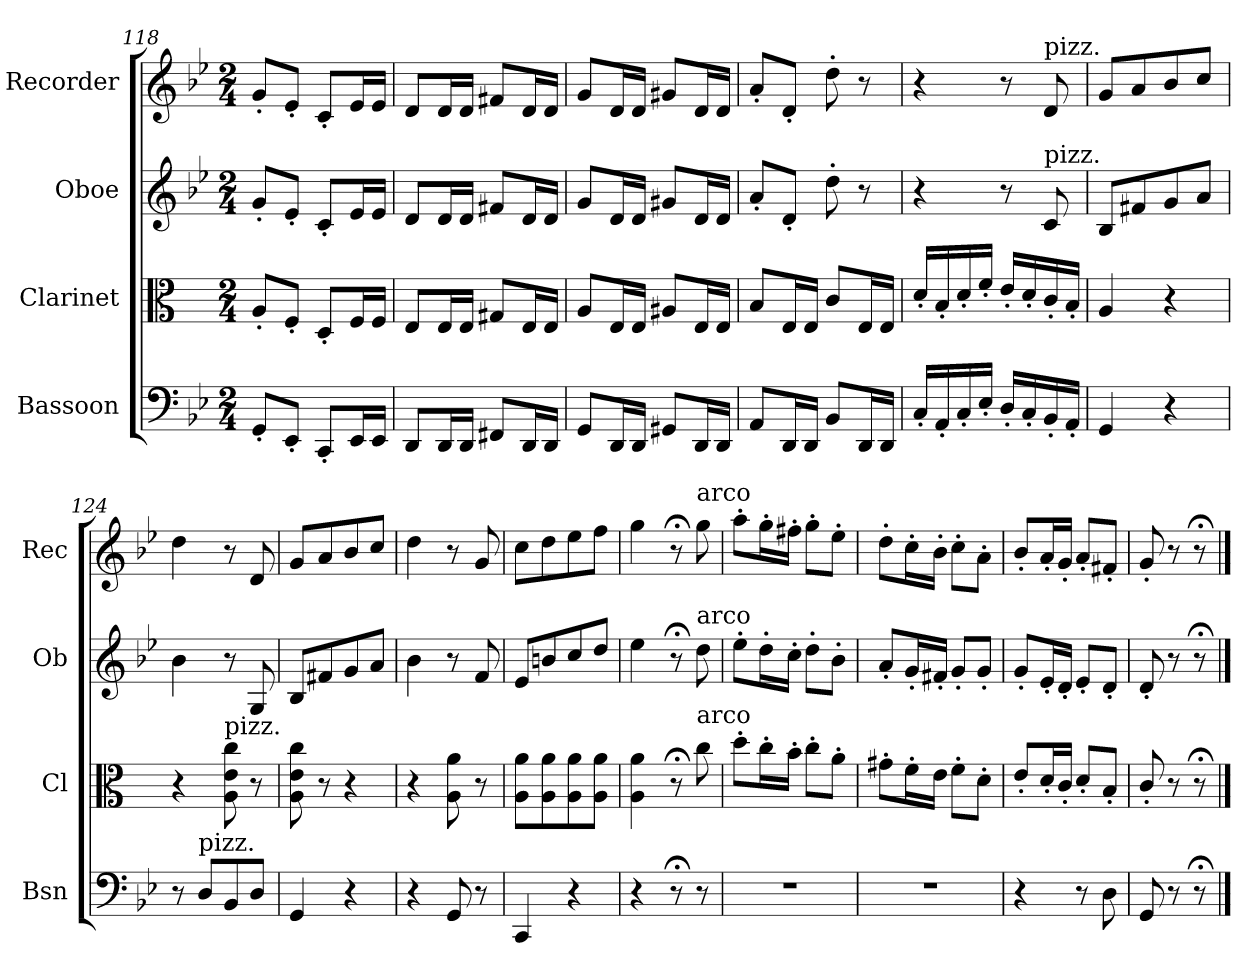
**kern	**kern	**kern	**kern
*part4	*part3	*part2	*part1
*staff4	*staff3	*staff2	*staff1
*I"Bassoon	*I"Clarinet	*I"Oboe	*I"Recorder
*I'Bsn	*I'Cl	*I'Ob	*I'Rec
*clefF4	*clefC3	*clefG2	*clefG2
*	*ITrd1c2	*	*
*k[b-e-]	*k[b-e-]	*k[b-e-]	*k[b-e-]
*M2/4	*M2/4	*M2/4	*M2/4
=118	=118	=118	=118
8GG'/L	8G'/L	8g'/L	8g'/L
8EE-'/J	8E-'/J	8e-'/J	8e-'/J
8CC'/L	8C'/L	8c'/L	8c'/L
16EE-/L	16E-/L	16e-/L	16e-/L
16EE-/JJ	16E-/JJ	16e-/JJ	16e-/JJ
=119	=119	=119	=119
8DD/L	8D/L	8d/L	8d/L
16DD/L	16D/L	16d/L	16d/L
16DD/JJ	16D/JJ	16d/JJ	16d/JJ
8FF#X/L	8F#X/L	8f#X/L	8f#X/L
16DD/L	16D/L	16d/L	16d/L
16DD/JJ	16D/JJ	16d/JJ	16d/JJ
=120	=120	=120	=120
8GG/L	8G/L	8g/L	8g/L
16DD/L	16D/L	16d/L	16d/L
16DD/JJ	16D/JJ	16d/JJ	16d/JJ
8GG#X/L	8G#X/L	8g#X/L	8g#X/L
16DD/L	16D/L	16d/L	16d/L
16DD/JJ	16D/JJ	16d/JJ	16d/JJ
=121	=121	=121	=121
8AA/L	8A/L	8a'/L	8a'/L
16DD/L	16D/L	8d'/J	8d'/J
16DD/JJ	16D/JJ	.	.
8BB-/L	8B-/L	8dd'\	8dd'\
16DD/L	16D/L	8r	8r
16DD/JJ	16D/JJ	.	.
!!LO:LB:g=z
=122	=122	=122	=122
16C'/LL	16c'/LL	4r	4r
16AA'/	16A'/	.	.
16C'/	16c'/	.	.
16E-'/JJ	16e-'/JJ	.	.
16D'/LL	16d'/LL	8r	8r
16C'/	16c'/	.	.
!	!	!	!LO:TX:a:t=pizz.
!	!	!LO:TX:a:t=pizz.	!
16BB-'/	16B-'/	8c/	8d/
16AA'/JJ	16A'/JJ	.	.
=123	=123	=123	=123
4GG/	4G/	8B-/L	8g/L
.	.	8f#X/	8a/
4r	4r	8g/	8b-/
.	.	8a/J	8cc/J
=124	=124	=124	=124
8r	4r	4b-\	4dd\
!LO:TX:a:t=pizz.	!	!	!
8D/L	.	.	.
!	!LO:TX:a:t=pizz.	!	!
8BB-/	8G\ 8d\ 8b-\	8r	8r
8D/J	8r	8G/	8d/
=125	=125	=125	=125
4GG/	8G\ 8d\ 8b-\	8B-/L	8g/L
.	8r	8f#X/	8a/
4r	4r	8g/	8b-/
.	.	8a/J	8cc/J
=126	=126	=126	=126
4r	4r	4b-\	4dd\
8GG/	8G\ 8g\	8r	8r
8r	8r	8f/	8g/
=127	=127	=127	=127
4CC/	8G\ 8g\L	8e-/L	8cc\L
.	8G\ 8g\	8bn/	8dd\
4r	8G\ 8g\	8cc/	8ee-\
.	8G\ 8g\J	8dd/J	8ff\J
=128	=128	=128	=128
4r	4G\ 4g\	4ee-\	4gg\
8r;<	8r;<	8r;<	8r;<
!	!	!	!LO:TX:a:t=arco
!	!	!LO:TX:a:t=arco	!
!	!LO:TX:a:t=arco	!	!
8r	8b-\	8dd\	8gg\
=129	=129	=129	=129
2r	8cc'\L	8ee-'\L	8aa'\L
.	16b-'\L	16dd'\L	16gg'\L
.	16a'\JJ	16cc'\JJ	16ff#X'\JJ
.	8b-'\L	8dd'\L	8gg'\L
.	8g'\J	8b-'\J	8ee-'\J
=130	=130	=130	=130
2r	8f#X'\L	8a'/L	8dd'\L
.	16e-'\L	16g'/L	16cc'\L
.	16d\JJ	16f#X'/JJ	16b-'\JJ
.	8e-'\L	8g'/L	8cc'\L
.	8c'\J	8g'/J	8a'\J
=131	=131	=131	=131
4r	8d'/L	8g'/L	8b-'/L
.	16c'/L	16e-'/L	16a'/L
.	16B-'/JJ	16d'/JJ	16g'/JJ
8r	8c'/L	8e-'/L	8a'/L
8D\	8A'/J	8d'/J	8f#X'/J
=132	=132	=132	=132
8GG/	8B-'/	8d'/	8g'/
8r	8r	8r	8r
8r;<	8r;<	8r;<	8r;<
==	==	==	==
*-	*-	*-	*-
